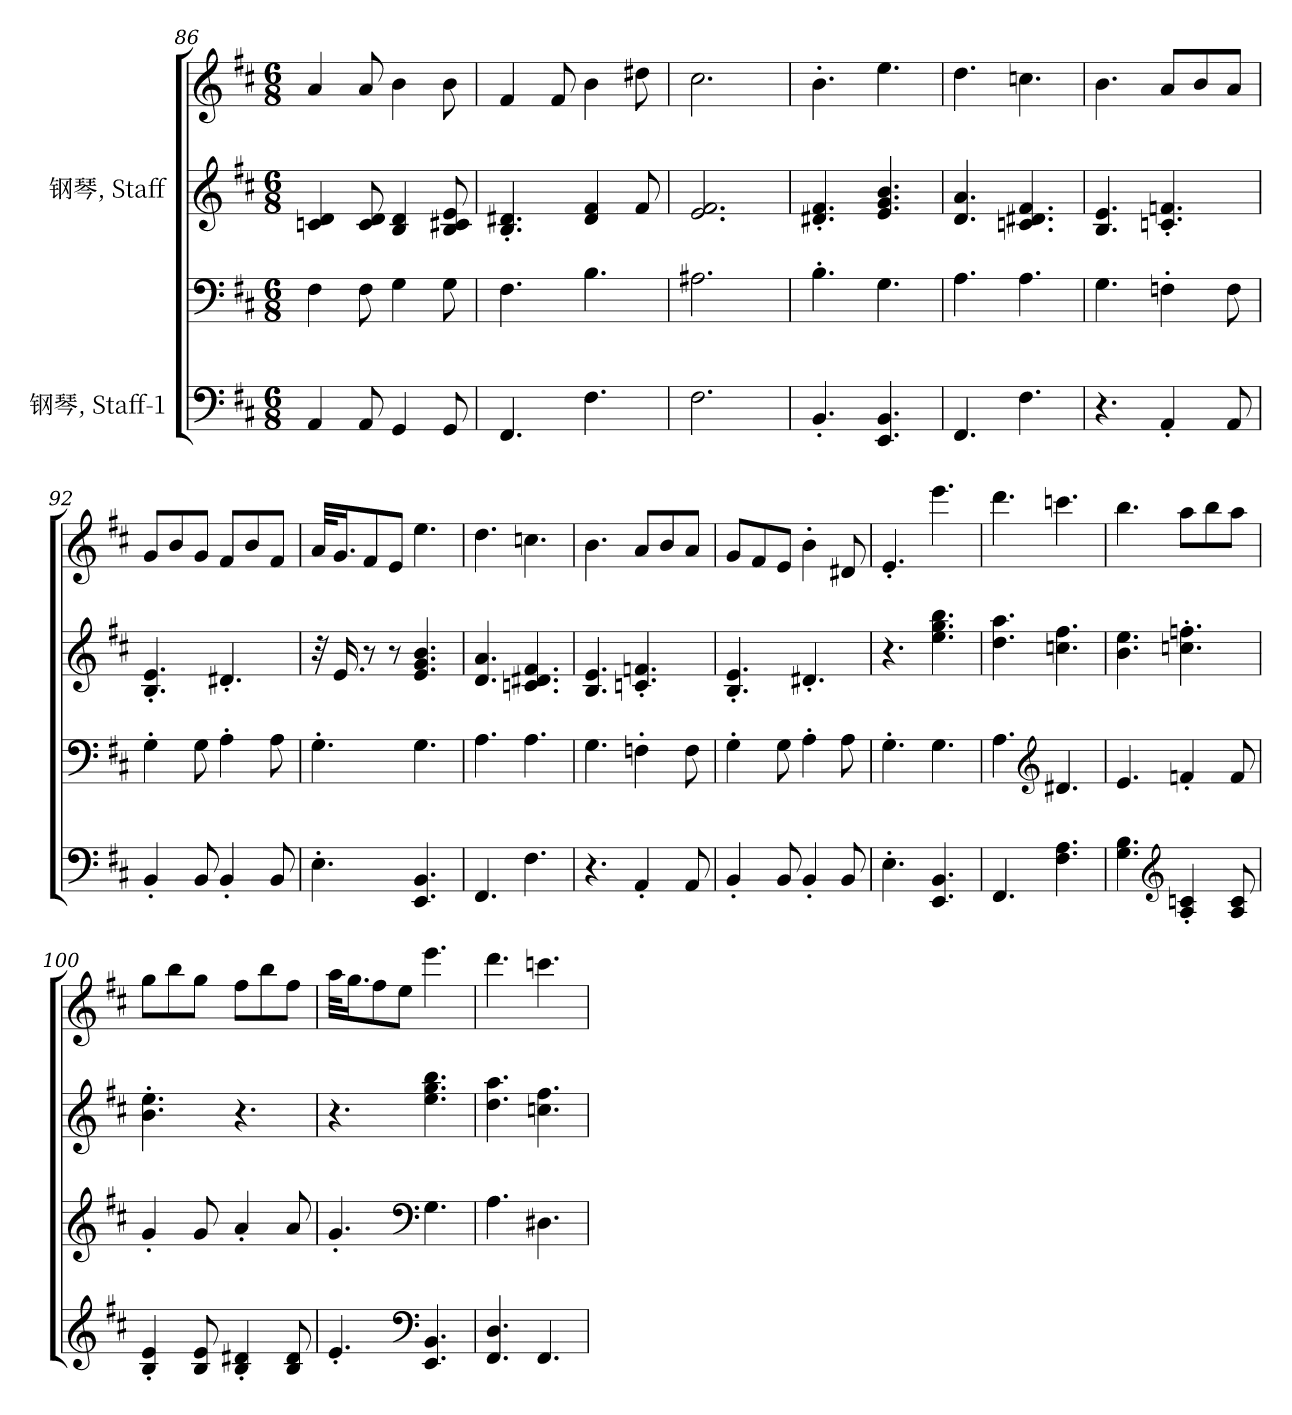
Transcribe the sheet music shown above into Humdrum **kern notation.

**kern	**kern	**kern	**kern
*part2	*part2	*part1	*part1
*staff4	*staff3	*staff2	*staff1
*I"钢琴, Staff-1	*	*I"钢琴, Staff	*
*clefF4	*clefF4	*clefG2	*clefG2
*k[f#c#]	*k[f#c#]	*k[f#c#]	*k[f#c#]
*M6/8	*M6/8	*M6/8	*M6/8
=86	=86	=86	=86
4AA/	4F#\	4cn/ 4d/	4a/
8AA/	8F#\	8c/ 8d/	8a/
4GG/	4G\	4B/ 4d/	4b\
8GG/	8G\	8B/ 8c#X/ 8e/	8b\
=87	=87	=87	=87
4.FF#/	4.F#\	4.B/' 4.d#X/'	4f#/
.	.	.	8f#/
4.F#\	4.B\	4d#/ 4f#/	4b\
.	.	8f#/	8dd#X\
=88	=88	=88	=88
2.F#\	2.A#X\	2.e/ 2.f#/	2.cc#\
=89	=89	=89	=89
4.BB'/	4.B'\	4.d#X/' 4.f#/'	4.b'\
4.EE/ 4.BB/	4.G\	4.e/ 4.g/ 4.b/	4.ee\
=90	=90	=90	=90
*	*	*	*MM150
4.FF#/	4.A\	4.d/ 4.a/	4.dd\
4.F#\	4.A\	4.cn/ 4.d#X/ 4.f#/	4.ccn\
!!LO:LB:g=z
=91	=91	=91	=91
4.r	4.G\	4.B/ 4.e/	4.b\
4AA'/	4Fn'\	4.cn/' 4.fn/'	8a/L
.	.	.	8b/
8AA/	8F\	.	8a/J
=92	=92	=92	=92
4BB'/	4G'\	4.B/' 4.e/'	8g/L
.	.	.	8b/
8BB/	8G\	.	8g/J
4BB'/	4A'\	4.d#X'/	8f#/L
.	.	.	8b/
8BB/	8A\	.	8f#/J
=93	=93	=93	=93
4.E'\	4.G'\	32r	32a/KLL
.	.	16.e/	16.g/J
.	.	8r	8f#/
.	.	8r	8e/J
4.EE/ 4.BB/	4.G\	4.e/ 4.g/ 4.b/	4.ee\
=94	=94	=94	=94
4.FF#/	4.A\	4.d/ 4.a/	4.dd\
4.F#\	4.A\	4.cn/ 4.d#X/ 4.f#/	4.ccn\
=95	=95	=95	=95
4.r	4.G\	4.B/ 4.e/	4.b\
4AA'/	4Fn'\	4.cn/' 4.fn/'	8a/L
.	.	.	8b/
8AA/	8F\	.	8a/J
!!LO:PB:g=z
=96	=96	=96	=96
4BB'/	4G'\	4.B/' 4.e/'	8g/L
.	.	.	8f#/
8BB/	8G\	.	8e/J
4BB'/	4A'\	4.d#X'/	4b'\
8BB/	8A\	.	8d#X/
=97	=97	=97	=97
4.E'\	4.G'\	4.r	4.e'/
4.EE/ 4.BB/	4.G\	4.ee\ 4.gg\ 4.bb\	4.eee\
=98	=98	=98	=98
4.FF#/	4.A\	4.dd\ 4.aa\	4.ddd\
*	*clefG2	*	*
4.F#\ 4.A\	4.d#X/	4.ccn\ 4.ff#\	4.cccn\
=99	=99	=99	=99
4.G\ 4.B\	4.e/	4.b\ 4.ee\	4.bb\
*clefG2	*	*	*
4A/' 4cn/'	4fn'/	4.ccn\' 4.ffn\'	8aa\L
.	.	.	8bb\
8A/ 8c/	8f/	.	8aa\J
=100	=100	=100	=100
4B/' 4e/'	4g'/	4.b\' 4.ee\'	8gg\L
.	.	.	8bb\
8B/ 8e/	8g/	.	8gg\J
4B/' 4d#X/'	4a'/	4.r	8ff#\L
.	.	.	8bb\
8B/ 8d#/	8a/	.	8ff#\J
!!LO:LB:g=z
=101	=101	=101	=101
4.e'/	4.g'/	4.r	32aa\KLL
.	.	.	16.gg\J
.	.	.	8ff#\
.	.	.	8ee\J
*clefF4	*clefF4	*	*
4.EE/ 4.BB/	4.G\	4.ee\ 4.gg\ 4.bb\	4.eee\
=102	=102	=102	=102
4.FF#/ 4.D/	4.A\	4.dd\ 4.aa\	4.ddd\
4.FF#/	4.D#X\	4.ccn\ 4.ff#\	4.cccn\
=	=	=	=
*-	*-	*-	*-
